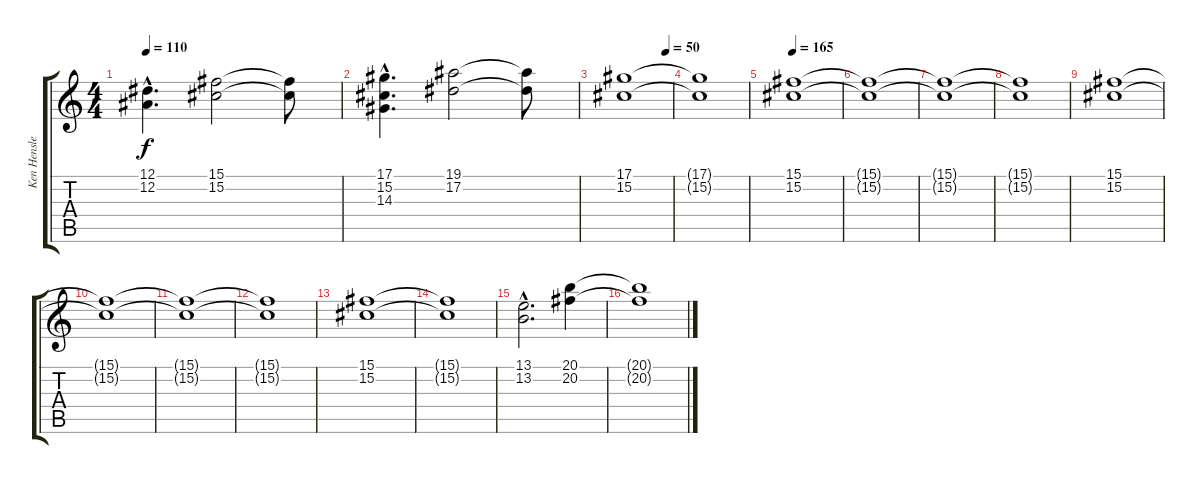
\track ("Ken Hensley/Hammond " "Ken Hensle") {instrument drawbarorgan}
\staff {score tabs}
\tuning (Eb4 Bb3 Gb3 Db3 Ab2 Eb2) {hide}
\ts (4 4)
\tempo 110
\clef g2
\ks c
(12.1{hac} 12.2{hac}).4{d dy f} (15.1 15.2).2 (15.1{t} 15.2{t}).8 |
(17.1{hac} 15.2{hac} 14.3{hac}).4{d} (19.1 17.2).2 (19.1{t} 17.2{t}).8 |
\tempo (50 0.875)
(17.1 15.2).1 |
(17.1{t} 15.2{t}).1 |
\tempo 165
(15.1 15.2).1{volume 7} |
(15.1{t} 15.2{t}).1 |
(15.1{t} 15.2{t}).1 |
(15.1{t} 15.2{t}).1 |
(15.1 15.2).1 |
(15.1{t} 15.2{t}).1 |
(15.1{t} 15.2{t}).1 |
(15.1{t} 15.2{t}).1 |
(15.1 15.2).1{volume 10} |
(15.1{t} 15.2{t}).1 |
(13.1{hac} 13.2{hac}).2{d} (20.1 20.2).4 |
(20.1{t} 20.2{t}).1
